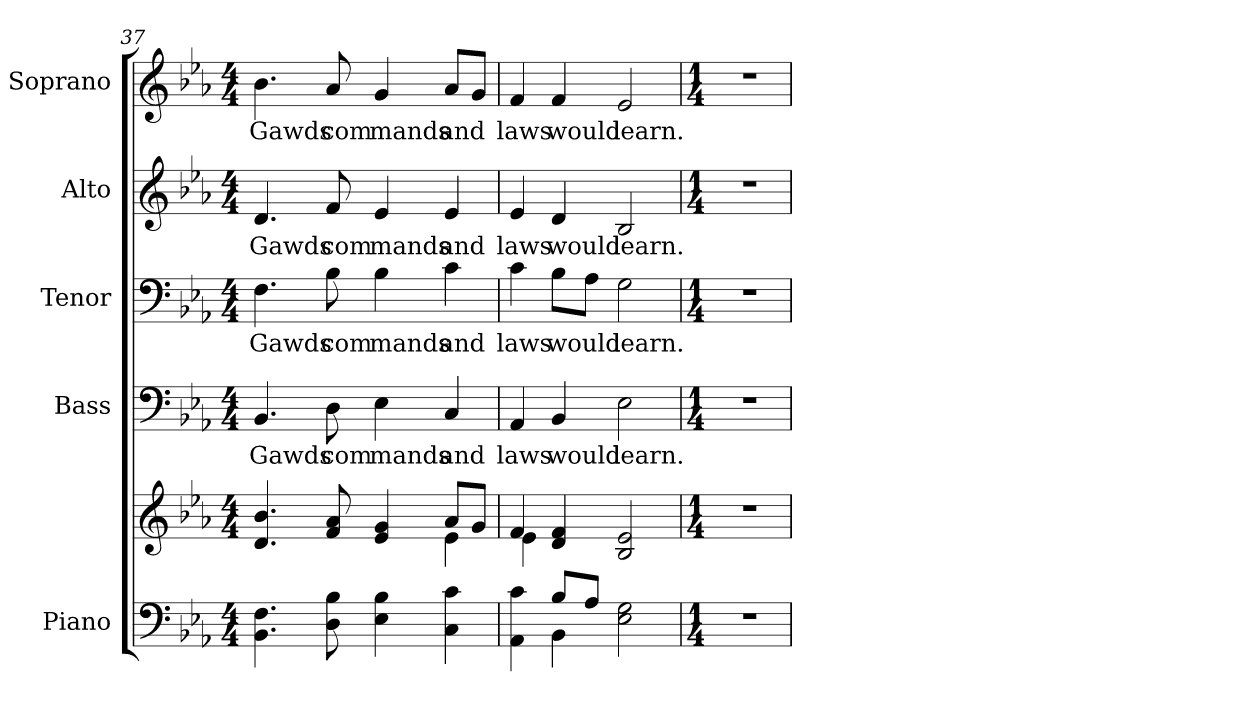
**kern	**kern	**kern	**text	**kern	**text	**kern	**text	**kern	**text
*part5	*part5	*part4	*part4	*part3	*part3	*part2	*part2	*part1	*part1
*staff6	*staff5	*staff4	*staff4	*staff3	*staff3	*staff2	*staff2	*staff1	*staff1
*I"Piano	*	*I"Bass	*	*I"Tenor	*	*I"Alto	*	*I"Soprano	*
*I'Pno.	*	*I'B.	*	*I'T.	*	*I'A.	*	*I'S.	*
!!LO:LB:g=z
*clefF4	*clefG2	*clefF4	*	*clefF4	*	*clefG2	*	*clefG2	*
*k[b-e-a-]	*k[b-e-a-]	*k[b-e-a-]	*	*k[b-e-a-]	*	*k[b-e-a-]	*	*k[b-e-a-]	*
*E-:	*E-:	*E-:	*	*E-:	*	*E-:	*	*E-:	*
*M4/4	*M4/4	*M4/4	*	*M4/4	*	*M4/4	*	*M4/4	*
=37	=37	=37	=37	=37	=37	=37	=37	=37	=37
*	*^	*	*	*	*	*	*	*	*
!	!	!	!	!LO:LY:b:color=#000000	!	!	!	!	!	!
!	!	!	!	!	!	!LO:LY:b:color=#000000	!	!	!	!
!	!	!	!	!	!	!	!	!LO:LY:b:color=#000000	!	!
!	!	!	!	!	!	!	!	!	!	!LO:LY:b:color=#000000
4.BB-i\ 4.Fi	4.di/ 4.b-i	2ryy	4.BB-i/	Gawds	4.Fi\	Gawds	4.di/	Gawds	4.b-i\	Gawds
!	!	!	!	!LO:LY:b:color=#000000	!	!	!	!	!	!
!	!	!	!	!	!	!LO:LY:b:color=#000000	!	!	!	!
!	!	!	!	!	!	!	!	!LO:LY:b:color=#000000	!	!
!	!	!	!	!	!	!	!	!	!	!LO:LY:b:color=#000000
8Di\ 8B-i	8fi/ 8a-i	.	8Di\	com	8B-i\	com	8fi/	com	8a-i/	com
!	!	!	!	!LO:LY:b:color=#000000	!	!	!	!	!	!
!	!	!	!	!	!	!LO:LY:b:color=#000000	!	!	!	!
!	!	!	!	!	!	!	!	!LO:LY:b:color=#000000	!	!
!	!	!	!	!	!	!	!	!	!	!LO:LY:b:color=#000000
4E-i\ 4B-i	4e-i/ 4gi	4ryy	4E-i\	mands	4B-i\	mands	4e-i/	mands	4gi/	mands
!	!	!	!	!LO:LY:b:color=#000000	!	!	!	!	!	!
!	!	!	!	!	!	!LO:LY:b:color=#000000	!	!	!	!
!	!	!	!	!	!	!	!	!LO:LY:b:color=#000000	!	!
!	!	!	!	!	!	!	!	!	!	!LO:LY:b:color=#000000
4Ci\ 4ci	8a-i/L	4e-i\	4Ci/	and	4ci\	and	4e-i/	and	8a-i/L	and
.	8gi/J	.	.	.	.	.	.	.	8gi/J	.
=38	=38	=38	=38	=38	=38	=38	=38	=38	=38	=38
*^	*	*	*	*	*	*	*	*	*	*
!	!	!	!	!	!LO:LY:b:color=#000000	!	!	!	!	!	!
!	!	!	!	!	!	!	!LO:LY:b:color=#000000	!	!	!	!
!	!	!	!	!	!	!	!	!	!LO:LY:b:color=#000000	!	!
!	!	!	!	!	!	!	!	!	!	!	!LO:LY:b:color=#000000
4AA-i\ 4ci	4ryy	4fi/	4e-i\	4AA-i/	laws	4ci\	laws	4e-i/	laws	4fi/	laws
!	!	!	!	!	!LO:LY:b:color=#000000	!	!	!	!	!	!
!	!	!	!	!	!	!	!LO:LY:b:color=#000000	!	!	!	!
!	!	!	!	!	!	!	!	!	!LO:LY:b:color=#000000	!	!
!	!	!	!	!	!	!	!	!	!	!	!LO:LY:b:color=#000000
8B-i/L	4BB-i\	4di/ 4fi	4ryy	4BB-i/	would	8B-i\L	would	4di/	would	4fi/	would
8A-i/J	.	.	.	.	.	8A-i\J	.	.	.	.	.
!	!	!	!	!	!LO:LY:b:color=#000000	!	!	!	!	!	!
!	!	!	!	!	!	!	!LO:LY:b:color=#000000	!	!	!	!
!	!	!	!	!	!	!	!	!	!LO:LY:b:color=#000000	!	!
!	!	!	!	!	!	!	!	!	!	!	!LO:LY:b:color=#000000
2E-i\ 2Gi	2ryy	2B-i/ 2e-i	2ryy	2E-i\	learn.	2Gi\	learn.	2B-i/	learn.	2e-i/	learn.
*v	*v	*	*	*	*	*	*	*	*	*	*
*	*v	*v	*	*	*	*	*	*	*	*
=39	=39	=39	=39	=39	=39	=39	=39	=39	=39
*M1/4	*M1/4	*M1/4	*	*M1/4	*	*M1/4	*	*M1/4	*
*^	*^	*	*	*	*	*	*	*	*
!LO:N:vis=1	!	!LO:N:vis=1	!	!LO:N:vis=1	!	!LO:N:vis=1	!	!LO:N:vis=1	!	!LO:N:vis=1	!
*v	*v	*	*	*	*	*	*	*	*	*	*
*	*v	*v	*	*	*	*	*	*	*	*
4r	4r	4r	.	4r	.	4r	.	4r	.
=	=	=	=	=	=	=	=	=	=
*-	*-	*-	*-	*-	*-	*-	*-	*-	*-
